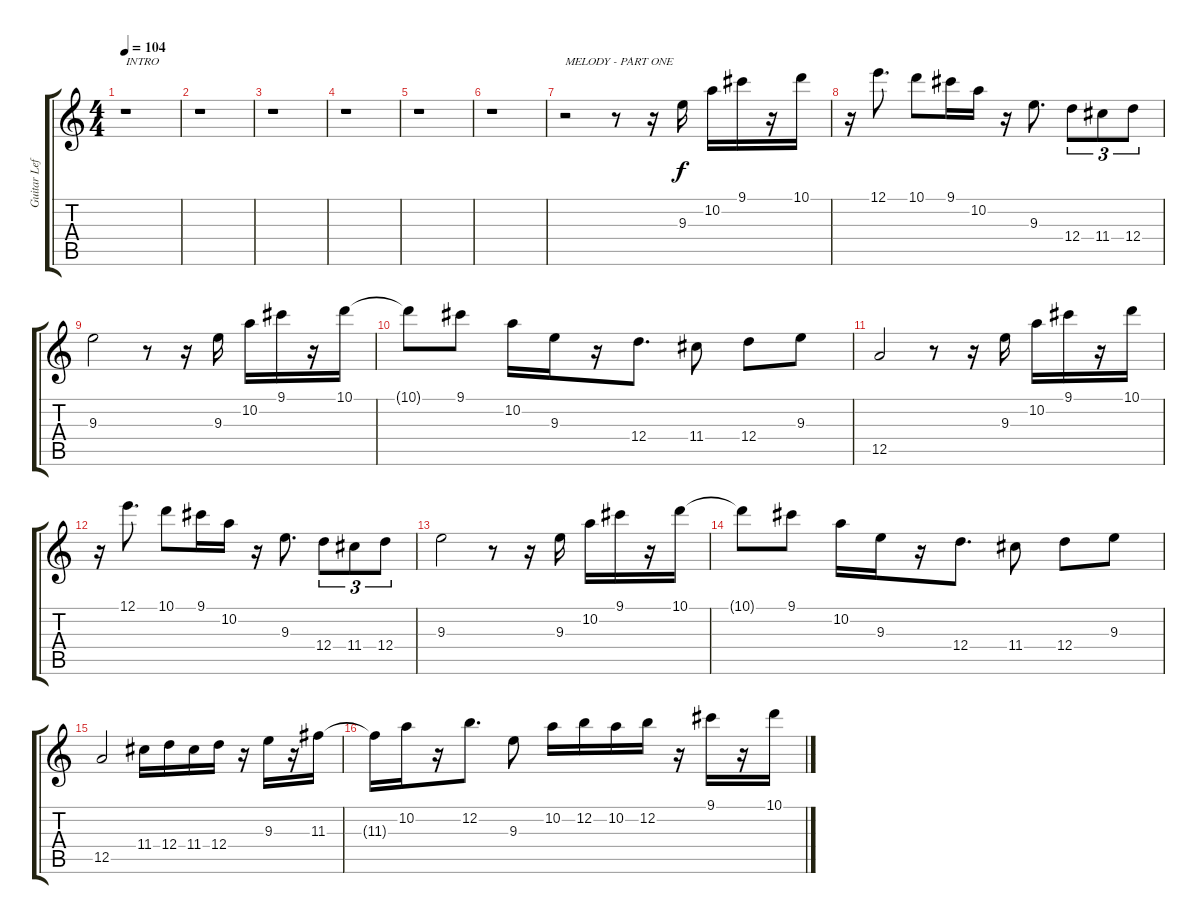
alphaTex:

\track ("Guitar Left" "Guitar Lef") {instrument overdrivenguitar}
\staff {score tabs}
\tuning (E4 B3 G3 D3 A2 E2) {hide}
\ts (4 4)
\tempo 104
\clef g2
\ks c
r.1{txt "INTRO" dy f instrument overdrivenguitar} |
r.1 |
r.1 |
r.1 |
r.1 |
r.1 |
r.2{txt "MELODY - PART ONE"} r.8 r.16 9.3.16 10.2.16 9.1.16 r.16 10.1.16 |
r.16 12.1.8{d} 10.1.8 9.1.16 10.2.16 r.16 9.3.8{d} 12.4.8{tu (3 2)} 11.4.8{tu (3 2)} 12.4.8{tu (3 2)} |
9.3.2 r.8 r.16 9.3.16 10.2.16 9.1.16 r.16 10.1.16 |
10.1{t}.8 9.1.8 10.2.16 9.3.16 r.16 12.4.8{d} 11.4.8 12.4.8 9.3.8 |
12.5.2 r.8 r.16 9.3.16 10.2.16 9.1.16 r.16 10.1.16 |
r.16 12.1.8{d} 10.1.8 9.1.16 10.2.16 r.16 9.3.8{d} 12.4.8{tu (3 2)} 11.4.8{tu (3 2)} 12.4.8{tu (3 2)} |
9.3.2 r.8 r.16 9.3.16 10.2.16 9.1.16 r.16 10.1.16 |
10.1{t}.8 9.1.8 10.2.16 9.3.16 r.16 12.4.8{d} 11.4.8 12.4.8 9.3.8 |
12.5.2 11.4.16 12.4.16 11.4.16 12.4.16 r.16 9.3.16 r.16 11.3.16 |
11.3{t}.16 10.2.16 r.16 12.2.8{d} 9.3.8 10.2.16 12.2.16 10.2.16 12.2.16 r.16 9.1.16 r.16 10.1.16
